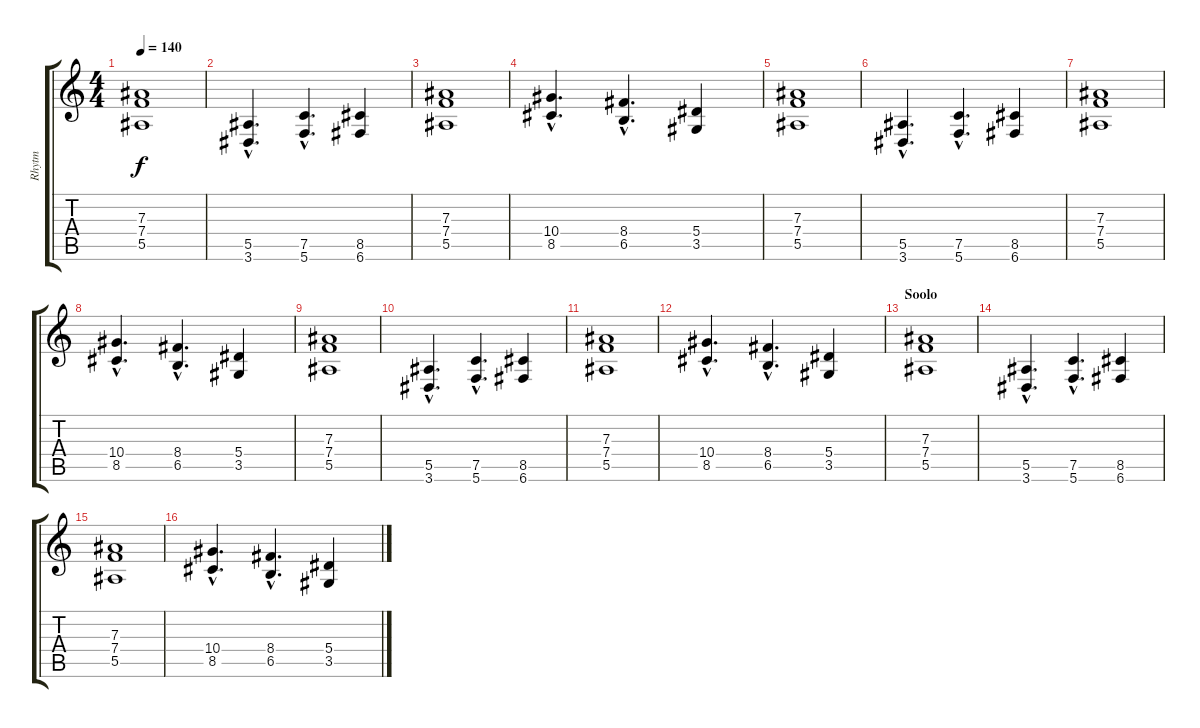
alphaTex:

\track ("Rhytm" "Rhytm") {instrument distortionguitar}
\staff {score tabs}
\tuning (C4 G3 Eb3 Bb2 F2 C2) {hide}
\ts (4 4)
\tempo 140
\clef g2
\ks c
(7.3 7.4 5.5).1{dy f} |
(5.5{hac} 3.6{hac}).4{d} (7.5{hac} 5.6{hac}).4{d} (8.5 6.6).4 |
(7.3 7.4 5.5).1 |
(10.4{hac} 8.5{hac}).4{d} (8.4{hac} 6.5{hac}).4{d} (5.4 3.5).4 |
(7.3 7.4 5.5).1 |
(5.5{hac} 3.6{hac}).4{d} (7.5{hac} 5.6{hac}).4{d} (8.5 6.6).4 |
(7.3 7.4 5.5).1 |
(10.4{hac} 8.5{hac}).4{d} (8.4{hac} 6.5{hac}).4{d} (5.4 3.5).4 |
(7.3 7.4 5.5).1 |
(5.5{hac} 3.6{hac}).4{d} (7.5{hac} 5.6{hac}).4{d} (8.5 6.6).4 |
(7.3 7.4 5.5).1 |
(10.4{hac} 8.5{hac}).4{d} (8.4{hac} 6.5{hac}).4{d} (5.4 3.5).4 |
\section ("" "Soolo")
(7.3 7.4 5.5).1 |
(5.5{hac} 3.6{hac}).4{d} (7.5{hac} 5.6{hac}).4{d} (8.5 6.6).4 |
(7.3 7.4 5.5).1 |
(10.4{hac} 8.5{hac}).4{d} (8.4{hac} 6.5{hac}).4{d} (5.4 3.5).4
